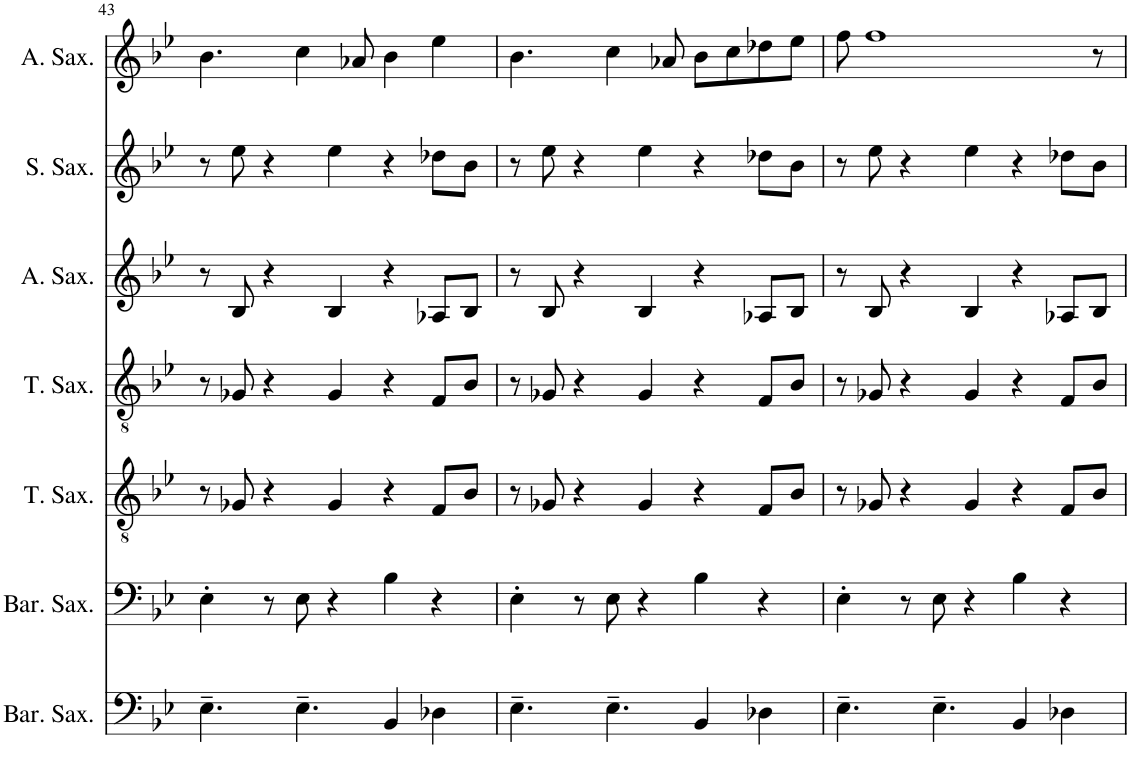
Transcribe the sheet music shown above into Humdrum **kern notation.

**kern	**kern	**kern	**kern	**kern	**kern	**kern
*part7	*part6	*part5	*part4	*part3	*part2	*part1
*staff7	*staff6	*staff5	*staff4	*staff3	*staff2	*staff1
*I"Baritone Saxophone	*I"Baritone Saxophone	*I"Tenor Saxophone	*I"Tenor Saxophone	*I"Alto Saxophone	*I"Soprano Saxophone	*I"Alto Saxophone
*I'Bar. Sax.	*I'Bar. Sax.	*I'T. Sax.	*I'T. Sax.	*I'A. Sax.	*I'S. Sax.	*I'A. Sax.
!!LO:PB:g=z
*clefF4	*clefF4	*clefGv2	*clefGv2	*clefG2	*clefG2	*clefG2
*ITrd12c21	*ITrd12c21	*ITrd8c14	*ITrd8c14	*ITrd5c9	*ITrd1c2	*ITrd5c9
*k[b-e-]	*k[b-e-]	*k[b-e-]	*k[b-e-]	*k[b-e-]	*k[b-e-]	*k[b-e-]
*M5/4	*M5/4	*M5/4	*M5/4	*M5/4	*M5/4	*M5/4
=43	=43	=43	=43	=43	=43	=43
4.E-~\	4E-'\	8r	8r	8r	8r	4.b-\
.	.	8G-X/	8G-X/	8B-/	8ee-\	.
.	8r	4r	4r	4r	4r	.
4.E-~\	8E-\	.	.	.	.	4cc\
.	4r	4G-/	4G-/	4B-/	4ee-\	.
.	.	.	.	.	.	8a-X/
4BB-/	4B-\	4r	4r	4r	4r	4b-\
4D-X\	4r	8F/L	8F/L	8A-X/L	8dd-X\L	4ee-\
.	.	8B-/J	8B-/J	8B-/J	8b-\J	.
=44	=44	=44	=44	=44	=44	=44
4.E-~\	4E-'\	8r	8r	8r	8r	4.b-\
.	.	8G-X/	8G-X/	8B-/	8ee-\	.
.	8r	4r	4r	4r	4r	.
4.E-~\	8E-\	.	.	.	.	4cc\
.	4r	4G-/	4G-/	4B-/	4ee-\	.
.	.	.	.	.	.	8a-X/
4BB-/	4B-\	4r	4r	4r	4r	8b-\L
.	.	.	.	.	.	8cc\
4D-X\	4r	8F/L	8F/L	8A-X/L	8dd-X\L	8dd-X\
.	.	8B-/J	8B-/J	8B-/J	8b-\J	8ee-\J
=45	=45	=45	=45	=45	=45	=45
4.E-~\	4E-'\	8r	8r	8r	8r	8ff\
.	.	8G-X/	8G-X/	8B-/	8ee-\	1ff
.	8r	4r	4r	4r	4r	.
4.E-~\	8E-\	.	.	.	.	.
.	4r	4G-/	4G-/	4B-/	4ee-\	.
4BB-/	4B-\	4r	4r	4r	4r	.
4D-X\	4r	8F/L	8F/L	8A-X/L	8dd-X\L	.
.	.	8B-/J	8B-/J	8B-/J	8b-\J	8r
=	=	=	=	=	=	=
*-	*-	*-	*-	*-	*-	*-
